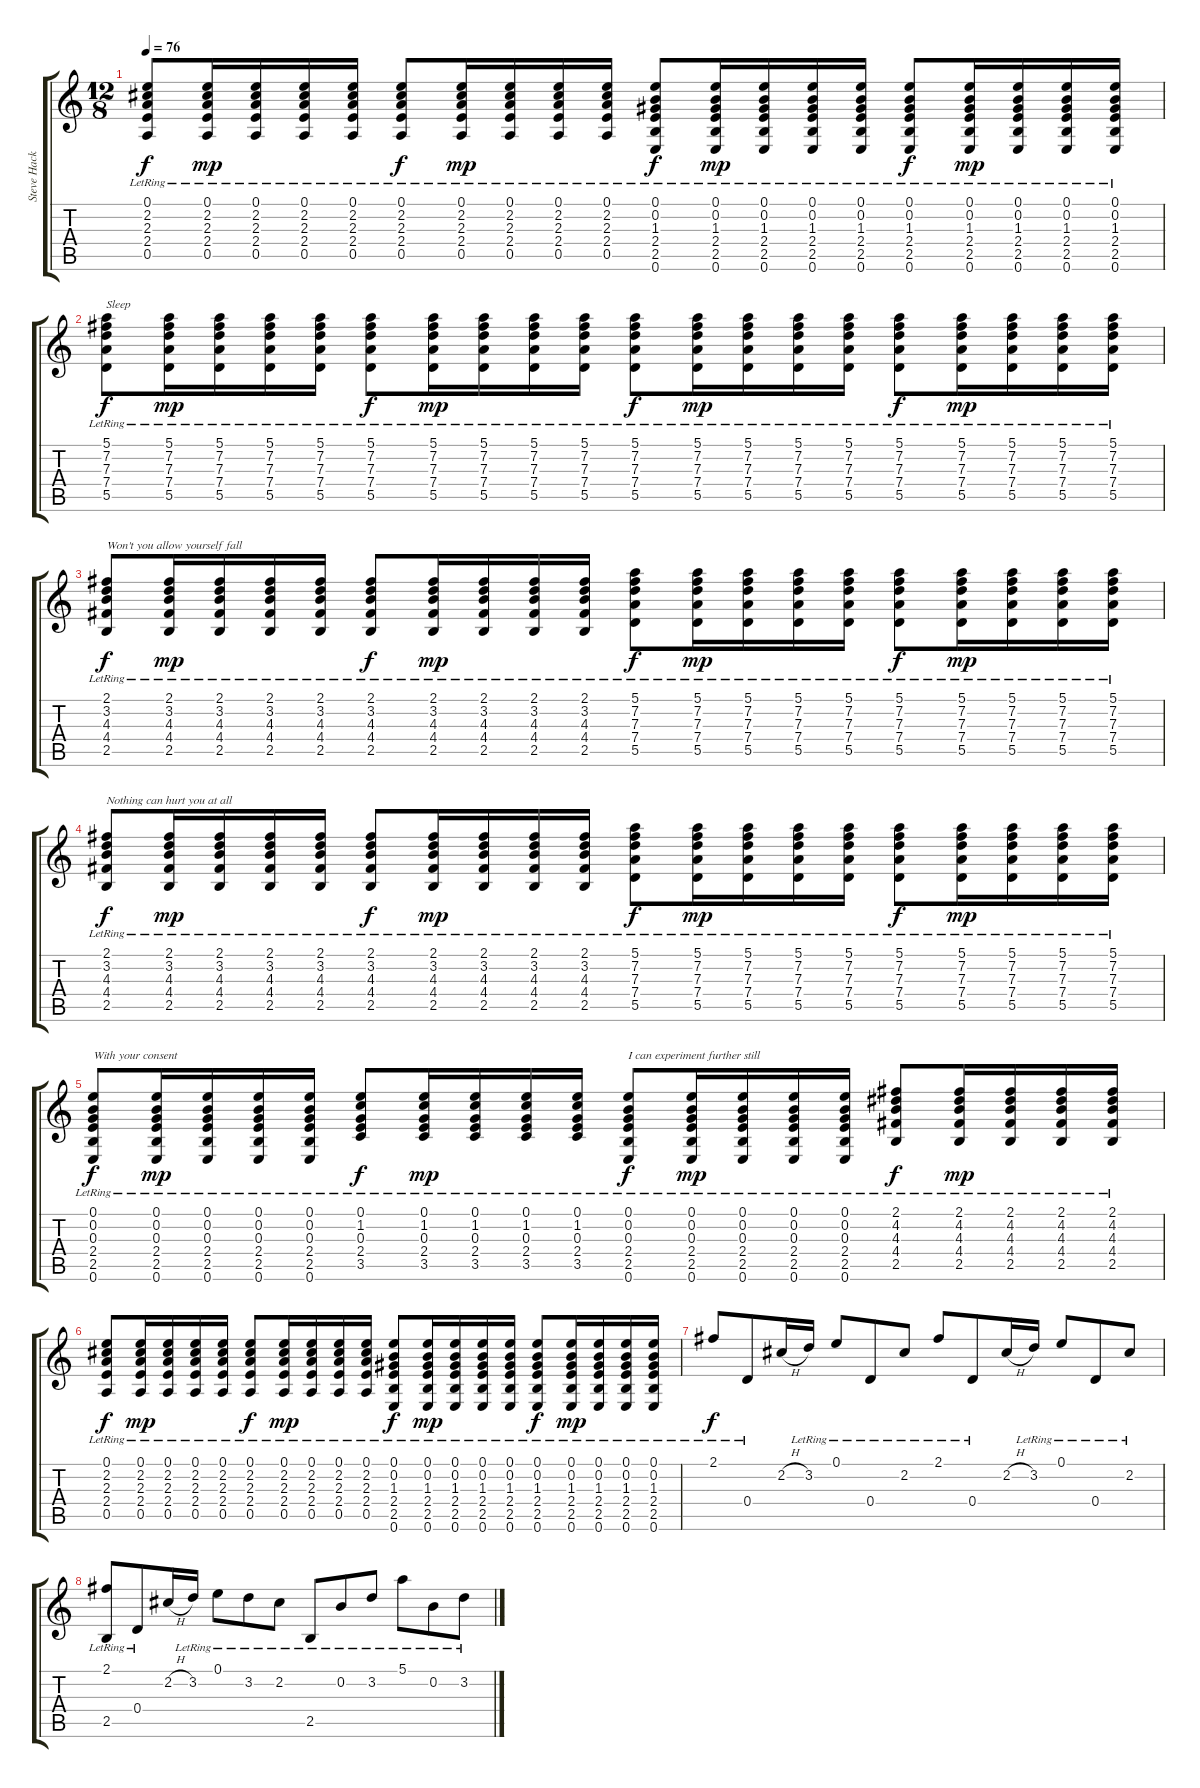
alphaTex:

\track ("Steve Hackett (electric guitar)" "Steve Hack") {instrument electricguitarjazz}
\staff {score tabs}
\tuning (E4 B3 G3 D3 A2 E2) {hide}
\ts (12 8)
\tempo 76
\clef g2
\ks c
(0.1{lr} 2.2{lr} 2.3{lr} 2.4{lr} 0.5{lr}).8{dy f} (0.1{lr} 2.2{lr} 2.3{lr} 2.4{lr} 0.5{lr}).16{dy mp} (0.1{lr} 2.2{lr} 2.3{lr} 2.4{lr} 0.5{lr}).16 (0.1{lr} 2.2{lr} 2.3{lr} 2.4{lr} 0.5{lr}).16 (0.1{lr} 2.2{lr} 2.3{lr} 2.4{lr} 0.5{lr}).16 (0.1{lr} 2.2{lr} 2.3{lr} 2.4{lr} 0.5{lr}).8{dy f} (0.1{lr} 2.2{lr} 2.3{lr} 2.4{lr} 0.5{lr}).16{dy mp} (0.1{lr} 2.2{lr} 2.3{lr} 2.4{lr} 0.5{lr}).16 (0.1{lr} 2.2{lr} 2.3{lr} 2.4{lr} 0.5{lr}).16 (0.1{lr} 2.2{lr} 2.3{lr} 2.4{lr} 0.5{lr}).16 (0.1{lr} 0.2{lr} 1.3{lr} 2.4{lr} 2.5{lr} 0.6{lr}).8{dy f} (0.1{lr} 0.2{lr} 1.3{lr} 2.4{lr} 2.5{lr} 0.6{lr}).16{dy mp} (0.1{lr} 0.2{lr} 1.3{lr} 2.4{lr} 2.5{lr} 0.6{lr}).16 (0.1{lr} 0.2{lr} 1.3{lr} 2.4{lr} 2.5{lr} 0.6{lr}).16 (0.1{lr} 0.2{lr} 1.3{lr} 2.4{lr} 2.5{lr} 0.6{lr}).16 (0.1{lr} 0.2{lr} 1.3{lr} 2.4{lr} 2.5{lr} 0.6{lr}).8{dy f} (0.1{lr} 0.2{lr} 1.3{lr} 2.4{lr} 2.5{lr} 0.6{lr}).16{dy mp} (0.1{lr} 0.2{lr} 1.3{lr} 2.4{lr} 2.5{lr} 0.6{lr}).16 (0.1{lr} 0.2{lr} 1.3{lr} 2.4{lr} 2.5{lr} 0.6{lr}).16 (0.1{lr} 0.2{lr} 1.3{lr} 2.4{lr} 2.5{lr} 0.6{lr}).16 |
(5.1{lr} 7.2{lr} 7.3{lr} 7.4{lr} 5.5{lr}).8{txt "Sleep" dy f} (5.1{lr} 7.2{lr} 7.3{lr} 7.4{lr} 5.5{lr}).16{dy mp} (5.1{lr} 7.2{lr} 7.3{lr} 7.4{lr} 5.5{lr}).16 (5.1{lr} 7.2{lr} 7.3{lr} 7.4{lr} 5.5{lr}).16 (5.1{lr} 7.2{lr} 7.3{lr} 7.4{lr} 5.5{lr}).16 (5.1{lr} 7.2{lr} 7.3{lr} 7.4{lr} 5.5{lr}).8{dy f} (5.1{lr} 7.2{lr} 7.3{lr} 7.4{lr} 5.5{lr}).16{dy mp} (5.1{lr} 7.2{lr} 7.3{lr} 7.4{lr} 5.5{lr}).16 (5.1{lr} 7.2{lr} 7.3{lr} 7.4{lr} 5.5{lr}).16 (5.1{lr} 7.2{lr} 7.3{lr} 7.4{lr} 5.5{lr}).16 (5.1{lr} 7.2{lr} 7.3{lr} 7.4{lr} 5.5{lr}).8{dy f} (5.1{lr} 7.2{lr} 7.3{lr} 7.4{lr} 5.5{lr}).16{dy mp} (5.1{lr} 7.2{lr} 7.3{lr} 7.4{lr} 5.5{lr}).16 (5.1{lr} 7.2{lr} 7.3{lr} 7.4{lr} 5.5{lr}).16 (5.1{lr} 7.2{lr} 7.3{lr} 7.4{lr} 5.5{lr}).16 (5.1{lr} 7.2{lr} 7.3{lr} 7.4{lr} 5.5{lr}).8{dy f} (5.1{lr} 7.2{lr} 7.3{lr} 7.4{lr} 5.5{lr}).16{dy mp} (5.1{lr} 7.2{lr} 7.3{lr} 7.4{lr} 5.5{lr}).16 (5.1{lr} 7.2{lr} 7.3{lr} 7.4{lr} 5.5{lr}).16 (5.1{lr} 7.2{lr} 7.3{lr} 7.4{lr} 5.5{lr}).16 |
(2.1{lr} 3.2{lr} 4.3{lr} 4.4{lr} 2.5{lr}).8{txt "Won't you allow yourself fall" dy f} (2.1{lr} 3.2{lr} 4.3{lr} 4.4{lr} 2.5{lr}).16{dy mp} (2.1{lr} 3.2{lr} 4.3{lr} 4.4{lr} 2.5{lr}).16 (2.1{lr} 3.2{lr} 4.3{lr} 4.4{lr} 2.5{lr}).16 (2.1{lr} 3.2{lr} 4.3{lr} 4.4{lr} 2.5{lr}).16 (2.1{lr} 3.2{lr} 4.3{lr} 4.4{lr} 2.5{lr}).8{dy f} (2.1{lr} 3.2{lr} 4.3{lr} 4.4{lr} 2.5{lr}).16{dy mp} (2.1{lr} 3.2{lr} 4.3{lr} 4.4{lr} 2.5{lr}).16 (2.1{lr} 3.2{lr} 4.3{lr} 4.4{lr} 2.5{lr}).16 (2.1{lr} 3.2{lr} 4.3{lr} 4.4{lr} 2.5{lr}).16 (5.1{lr} 7.2{lr} 7.3{lr} 7.4{lr} 5.5{lr}).8{dy f} (5.1{lr} 7.2{lr} 7.3{lr} 7.4{lr} 5.5{lr}).16{dy mp} (5.1{lr} 7.2{lr} 7.3{lr} 7.4{lr} 5.5{lr}).16 (5.1{lr} 7.2{lr} 7.3{lr} 7.4{lr} 5.5{lr}).16 (5.1{lr} 7.2{lr} 7.3{lr} 7.4{lr} 5.5{lr}).16 (5.1{lr} 7.2{lr} 7.3{lr} 7.4{lr} 5.5{lr}).8{dy f} (5.1{lr} 7.2{lr} 7.3{lr} 7.4{lr} 5.5{lr}).16{dy mp} (5.1{lr} 7.2{lr} 7.3{lr} 7.4{lr} 5.5{lr}).16 (5.1{lr} 7.2{lr} 7.3{lr} 7.4{lr} 5.5{lr}).16 (5.1{lr} 7.2{lr} 7.3{lr} 7.4{lr} 5.5{lr}).16 |
(2.1{lr} 3.2{lr} 4.3{lr} 4.4{lr} 2.5{lr}).8{txt "Nothing can hurt you at all" dy f} (2.1{lr} 3.2{lr} 4.3{lr} 4.4{lr} 2.5{lr}).16{dy mp} (2.1{lr} 3.2{lr} 4.3{lr} 4.4{lr} 2.5{lr}).16 (2.1{lr} 3.2{lr} 4.3{lr} 4.4{lr} 2.5{lr}).16 (2.1{lr} 3.2{lr} 4.3{lr} 4.4{lr} 2.5{lr}).16 (2.1{lr} 3.2{lr} 4.3{lr} 4.4{lr} 2.5{lr}).8{dy f} (2.1{lr} 3.2{lr} 4.3{lr} 4.4{lr} 2.5{lr}).16{dy mp} (2.1{lr} 3.2{lr} 4.3{lr} 4.4{lr} 2.5{lr}).16 (2.1{lr} 3.2{lr} 4.3{lr} 4.4{lr} 2.5{lr}).16 (2.1{lr} 3.2{lr} 4.3{lr} 4.4{lr} 2.5{lr}).16 (5.1{lr} 7.2{lr} 7.3{lr} 7.4{lr} 5.5{lr}).8{dy f} (5.1{lr} 7.2{lr} 7.3{lr} 7.4{lr} 5.5{lr}).16{dy mp} (5.1{lr} 7.2{lr} 7.3{lr} 7.4{lr} 5.5{lr}).16 (5.1{lr} 7.2{lr} 7.3{lr} 7.4{lr} 5.5{lr}).16 (5.1{lr} 7.2{lr} 7.3{lr} 7.4{lr} 5.5{lr}).16 (5.1{lr} 7.2{lr} 7.3{lr} 7.4{lr} 5.5{lr}).8{dy f} (5.1{lr} 7.2{lr} 7.3{lr} 7.4{lr} 5.5{lr}).16{dy mp} (5.1{lr} 7.2{lr} 7.3{lr} 7.4{lr} 5.5{lr}).16 (5.1{lr} 7.2{lr} 7.3{lr} 7.4{lr} 5.5{lr}).16 (5.1{lr} 7.2{lr} 7.3{lr} 7.4{lr} 5.5{lr}).16 |
(0.1{lr} 0.2{lr} 0.3{lr} 2.4{lr} 2.5{lr} 0.6{lr}).8{txt "With your consent" dy f} (0.1{lr} 0.2{lr} 0.3{lr} 2.4{lr} 2.5{lr} 0.6{lr}).16{dy mp} (0.1{lr} 0.2{lr} 0.3{lr} 2.4{lr} 2.5{lr} 0.6{lr}).16 (0.1{lr} 0.2{lr} 0.3{lr} 2.4{lr} 2.5{lr} 0.6{lr}).16 (0.1{lr} 0.2{lr} 0.3{lr} 2.4{lr} 2.5{lr} 0.6{lr}).16 (0.1{lr} 1.2{lr} 0.3{lr} 2.4{lr} 3.5{lr}).8{dy f} (0.1{lr} 1.2{lr} 0.3{lr} 2.4{lr} 3.5{lr}).16{dy mp} (0.1{lr} 1.2{lr} 0.3{lr} 2.4{lr} 3.5{lr}).16 (0.1{lr} 1.2{lr} 0.3{lr} 2.4{lr} 3.5{lr}).16 (0.1{lr} 1.2{lr} 0.3{lr} 2.4{lr} 3.5{lr}).16 (0.1{lr} 0.2{lr} 0.3{lr} 2.4{lr} 2.5{lr} 0.6{lr}).8{txt "I can experiment further still" dy f} (0.1{lr} 0.2{lr} 0.3{lr} 2.4{lr} 2.5{lr} 0.6{lr}).16{dy mp} (0.1{lr} 0.2{lr} 0.3{lr} 2.4{lr} 2.5{lr} 0.6{lr}).16 (0.1{lr} 0.2{lr} 0.3{lr} 2.4{lr} 2.5{lr} 0.6{lr}).16 (0.1{lr} 0.2{lr} 0.3{lr} 2.4{lr} 2.5{lr} 0.6{lr}).16 (2.1{lr} 4.2{lr} 4.3{lr} 4.4{lr} 2.5{lr}).8{dy f} (2.1{lr} 4.2{lr} 4.3{lr} 4.4{lr} 2.5{lr}).16{dy mp} (2.1{lr} 4.2{lr} 4.3{lr} 4.4{lr} 2.5{lr}).16 (2.1{lr} 4.2{lr} 4.3{lr} 4.4{lr} 2.5{lr}).16 (2.1{lr} 4.2{lr} 4.3{lr} 4.4{lr} 2.5{lr}).16 |
(0.1{lr} 2.2{lr} 2.3{lr} 2.4{lr} 0.5{lr}).8{dy f} (0.1{lr} 2.2{lr} 2.3{lr} 2.4{lr} 0.5{lr}).16{dy mp} (0.1{lr} 2.2{lr} 2.3{lr} 2.4{lr} 0.5{lr}).16 (0.1{lr} 2.2{lr} 2.3{lr} 2.4{lr} 0.5{lr}).16 (0.1{lr} 2.2{lr} 2.3{lr} 2.4{lr} 0.5{lr}).16 (0.1{lr} 2.2{lr} 2.3{lr} 2.4{lr} 0.5{lr}).8{dy f} (0.1{lr} 2.2{lr} 2.3{lr} 2.4{lr} 0.5{lr}).16{dy mp} (0.1{lr} 2.2{lr} 2.3{lr} 2.4{lr} 0.5{lr}).16 (0.1{lr} 2.2{lr} 2.3{lr} 2.4{lr} 0.5{lr}).16 (0.1{lr} 2.2{lr} 2.3{lr} 2.4{lr} 0.5{lr}).16 (0.1{lr} 0.2{lr} 1.3{lr} 2.4{lr} 2.5{lr} 0.6{lr}).8{dy f} (0.1{lr} 0.2{lr} 1.3{lr} 2.4{lr} 2.5{lr} 0.6{lr}).16{dy mp} (0.1{lr} 0.2{lr} 1.3{lr} 2.4{lr} 2.5{lr} 0.6{lr}).16 (0.1{lr} 0.2{lr} 1.3{lr} 2.4{lr} 2.5{lr} 0.6{lr}).16 (0.1{lr} 0.2{lr} 1.3{lr} 2.4{lr} 2.5{lr} 0.6{lr}).16 (0.1{lr} 0.2{lr} 1.3{lr} 2.4{lr} 2.5{lr} 0.6{lr}).8{dy f} (0.1{lr} 0.2{lr} 1.3{lr} 2.4{lr} 2.5{lr} 0.6{lr}).16{dy mp} (0.1{lr} 0.2{lr} 1.3{lr} 2.4{lr} 2.5{lr} 0.6{lr}).16 (0.1{lr} 0.2{lr} 1.3{lr} 2.4{lr} 2.5{lr} 0.6{lr}).16 (0.1{lr} 0.2{lr} 1.3{lr} 2.4{lr} 2.5{lr} 0.6{lr}).16 |
2.1{lr}.8{dy f} 0.4{lr}.8 2.2{h}.16 3.2{lr}.16 0.1{lr}.8 0.4{lr}.8 2.2{lr}.8 2.1{lr}.8 0.4{lr}.8 2.2{h}.16 3.2{lr}.16 0.1{lr}.8 0.4{lr}.8 2.2{lr}.8 |
(2.1{lr} 2.5{lr}).8 0.4{lr}.8 2.2{h}.16 3.2{lr}.16 0.1{lr}.8 3.2{lr}.8 2.2{lr}.8 2.5{lr}.8 0.2{lr}.8 3.2{lr}.8 5.1{lr}.8 0.2{lr}.8 3.2{lr}.8
